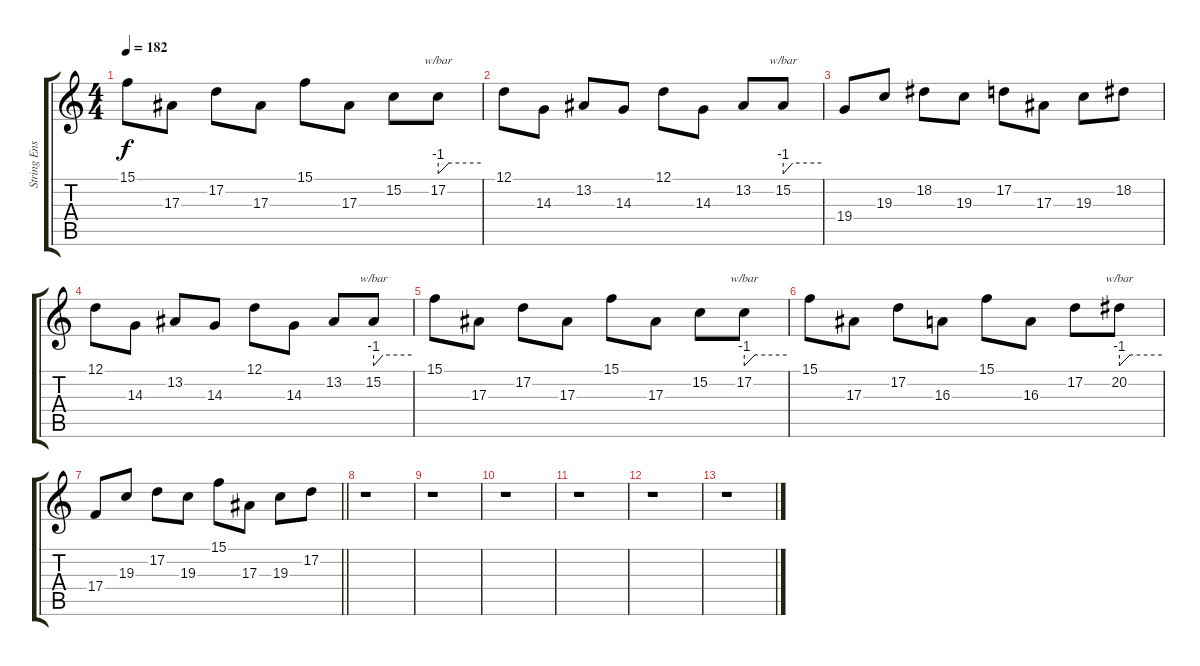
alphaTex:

\track ("String Ensemble/Lead 1 Square" "String Ens") {instrument stringensemble1}
\staff {score tabs}
\tuning (D4 A3 F3 C3 G2 D2) {hide}
\ts (4 4)
\tempo 182
\clef g2
\ks c
15.1.8{dy f volume 12 instrument lead1square} 17.3.8 17.2.8 17.3.8 15.1.8 17.3.8 15.2.8 17.2.8{tbe (custom default 0 -4 15 0 60 0)} |
12.1.8{volume 12 instrument lead1square} 14.3.8 13.2.8 14.3.8 12.1.8 14.3.8 13.2.8 15.2.8{tbe (custom default 0 -4 15 0 60 0)} |
19.4.8{volume 12 instrument lead1square} 19.3.8 18.2.8 19.3.8 17.2.8 17.3.8 19.3.8 18.2.8 |
12.1.8{volume 12 instrument lead1square} 14.3.8 13.2.8 14.3.8 12.1.8 14.3.8 13.2.8 15.2.8{tbe (custom default 0 -4 15 0 60 0)} |
15.1.8{volume 12 instrument lead1square} 17.3.8 17.2.8 17.3.8 15.1.8 17.3.8 15.2.8 17.2.8{tbe (custom default 0 -4 15 0 60 0)} |
15.1.8{volume 12 instrument lead1square} 17.3.8 17.2.8 16.3.8 15.1.8 16.3.8 17.2.8 20.2.8{tbe (custom default 0 -4 15 0 60 0)} |
\barLineRight lightlight
17.4.8{volume 12 instrument lead1square} 19.3.8 17.2.8 19.3.8 15.1.8 17.3.8 19.3.8 17.2.8 |
r.1 |
r.1 |
r.1 |
r.1 |
r.1 |
r.1
